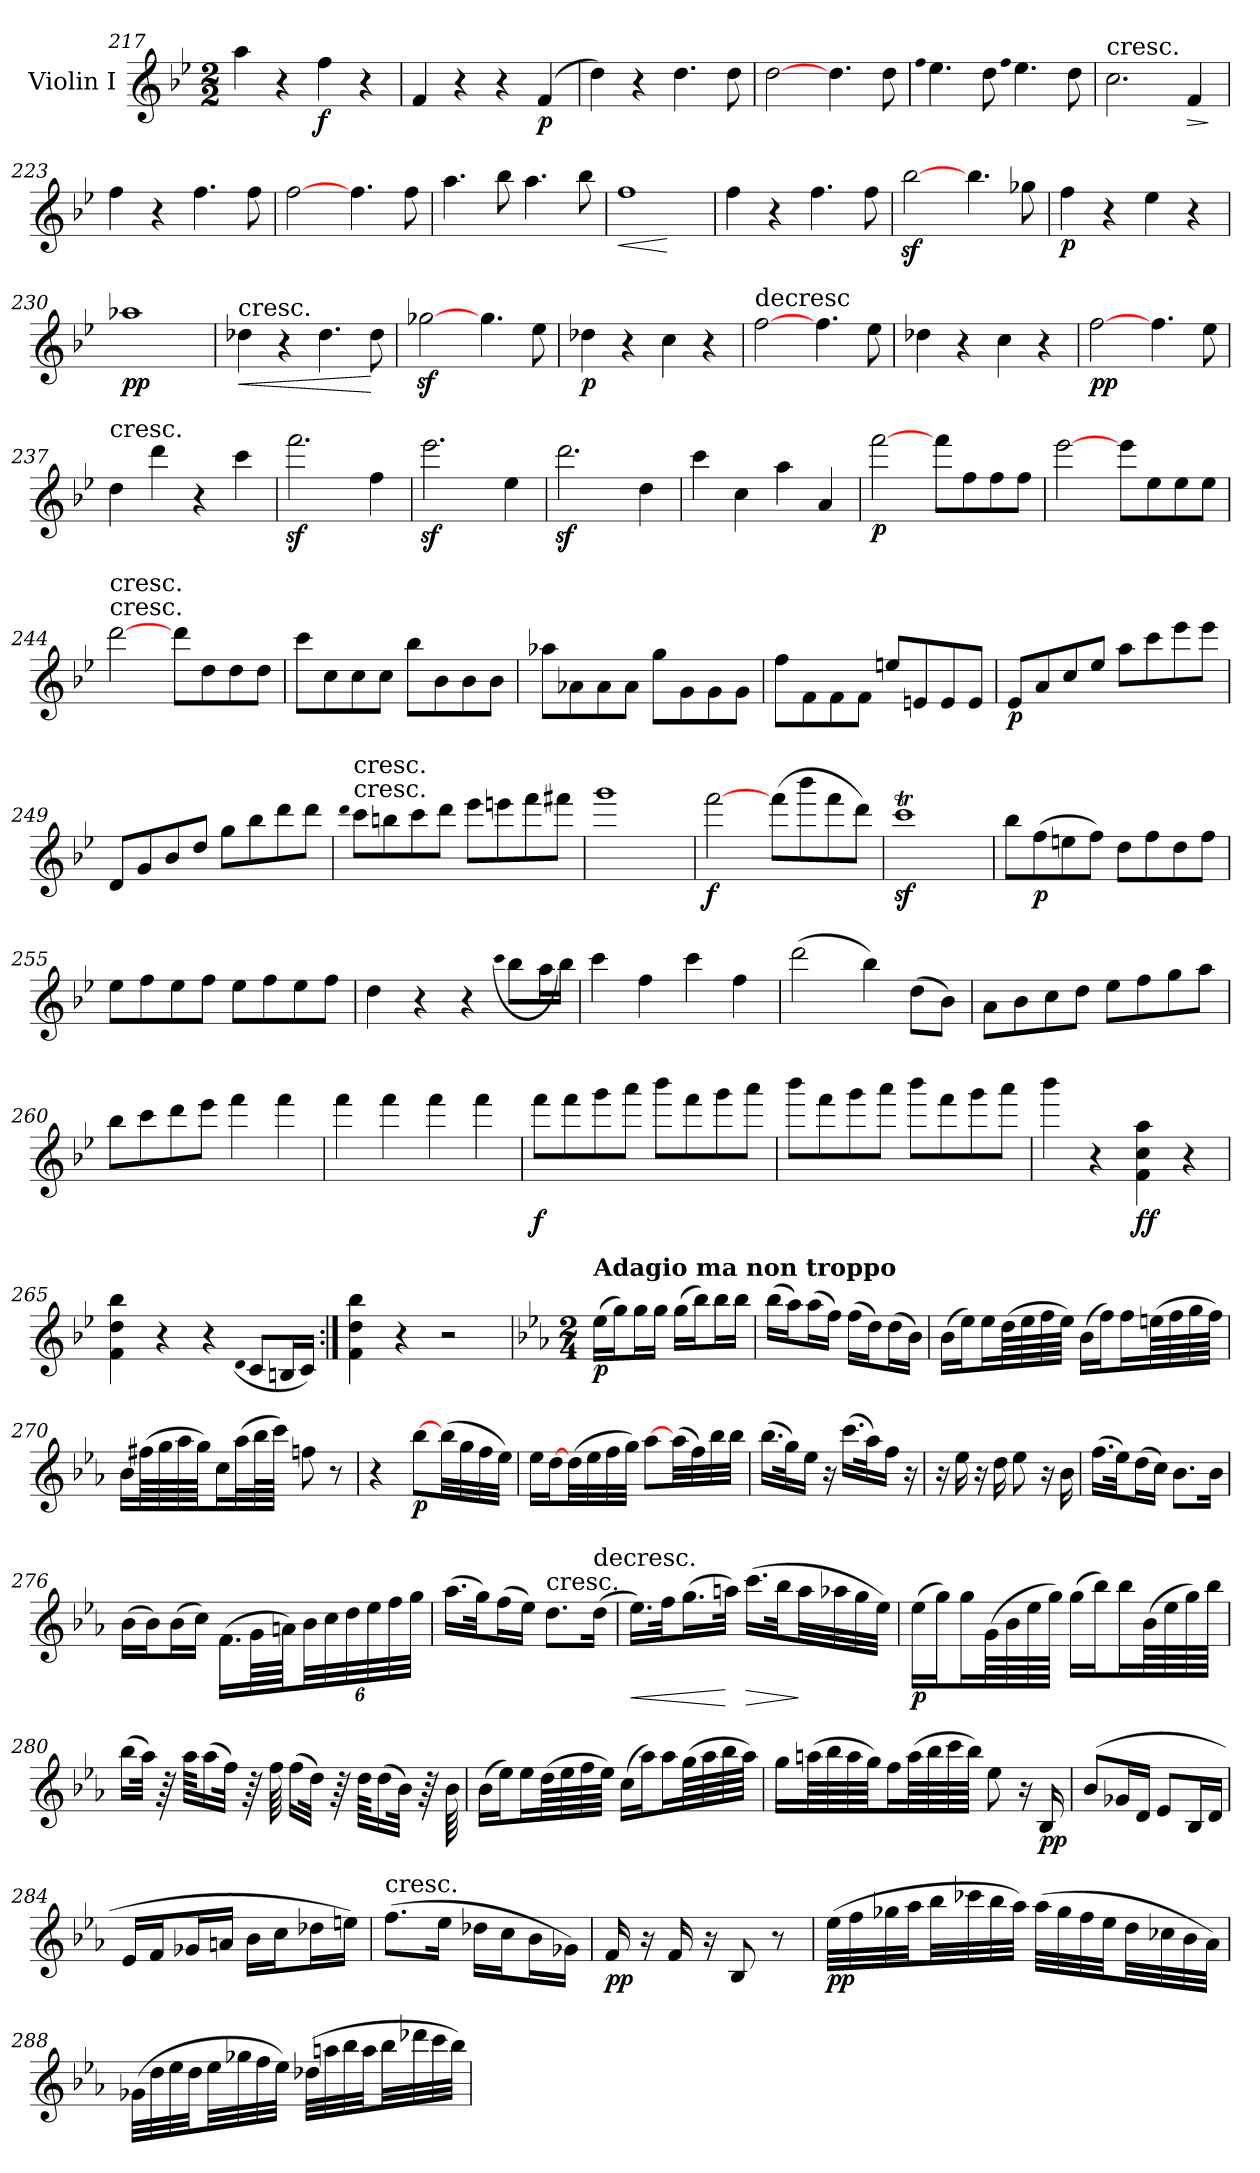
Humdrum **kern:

**kern	**dynam
*part1	*part1
*staff1	*staff1
*I"Violin I	*
*I'Vln	*
*clefG2	*
*k[b-e-]	*
*B-:	*
*M2/2	*
=217	=217
4aa	.
4r	.
4ff	f
4r	.
=218	=218
4f	.
4r	.
4r	.
(4f	p
=219	=219
4dd)	.
4r	.
4.dd	.
8dd	.
=220	=220
[2dd	.
4.dd	.
8dd	.
=221	=221
qqff	.
4.ee-	.
8dd	.
qqff	.
4.ee-	.
8dd	.
=222	=222
!LO:TX:t=cresc.	!
2.cc	.
!	!LO:HP:b
4f	>
.	]
=223	=223
4ff	.
4r	.
4.ff	.
8ff	.
=224	=224
[2ff	.
4.ff	.
8ff	.
=225	=225
4.aa	.
8bb-	.
4.aa	.
8bb-	.
=226	=226
!	!LO:HP:b
1ff	<
.	[
=227	=227
4ff	.
4r	.
4.ff	.
8ff	.
=228	=228
[2bb-z	.
4.bb-	.
8gg-X	.
=229	=229
4ff	p
4r	.
4ee-	.
4r	.
=230	=230
1aa-X	pp
=231	=231
!LO:TX:a:t=cresc.	!
!	!LO:HP:b
4dd-X	<
4r	.
4.dd-	.
8dd-	[
=232	=232
[2gg-Xz	.
4.gg-	.
8ee-	.
=233	=233
4dd-X	p
4r	.
4cc	.
4r	.
=234	=234
!LO:TX:a:t=decresc	!
[2ff	.
4.ff	.
8ee-	.
=235	=235
4dd-X	.
4r	.
4cc	.
4r	.
=236	=236
[2ff	pp
4.ff	.
8ee-	.
=237	=237
!LO:TX:a:t=cresc.	!
4dd	.
4ddd	.
4r	.
4ccc	.
=238	=238
2.fffz	.
4ff	.
=239	=239
2.eee-z	.
4ee-	.
=240	=240
2.dddz	.
4dd	.
=241	=241
4ccc	.
4cc	.
4aa	.
4a	.
=242	=242
[2fff	p
8fff\L	.
8ff\	.
8ff\	.
8ff\J	.
=243	=243
[2eee-	.
8eee-\L	.
8ee-\	.
8ee-\	.
8ee-\J	.
=244	=244
!LO:TX:t=cresc.	!
!LO:TX:a:t=cresc.	!
[2ddd	.
8ddd\L	.
8dd\	.
8dd\	.
8dd\J	.
=245	=245
8ccc\L	.
8cc\	.
8cc\	.
8cc\J	.
8bb-\L	.
8b-\	.
8b-\	.
8b-\J	.
=246	=246
8aa-X\L	.
8a-X\	.
8a-\	.
8a-\J	.
8gg\L	.
8g\	.
8g\	.
8g\J	.
=247	=247
8ff\L	.
8f\	.
8f\	.
8f\J	.
8een/L	.
8en/	.
8e/	.
8e/J	.
=248	=248
8e-/L	p
8a/	.
8cc/	.
8ee-/J	.
8aa\L	.
8ccc\	.
8eee-\	.
8eee-\J	.
=249	=249
8d/L	.
8g/	.
8b-/	.
8dd/J	.
8gg\L	.
8bb-\	.
8ddd\	.
8ddd\J	.
=250	=250
qqddd	.
!LO:TX:t=cresc.	!
!LO:TX:a:t=cresc.	!
8ccc\L	.
8bbn\	.
8ccc\	.
8ddd\J	.
8eee-\L	.
8eeen\	.
8fff\	.
8fff#X\J	.
=251	=251
1ggg	.
=252	=252
[2fff	f
(8fff\L	.
8bbb-\	.
8fff\	.
8ddd\J)	.
=253	=253
1ccczT	.
=254	=254
8bb-\L	.
(8ff\	p
8een\	.
8ff\J)	.
8dd\L	.
8ff\	.
8dd\	.
8ff\J	.
=255	=255
8ee-\L	.
8ff\	.
8ee-\	.
8ff\J	.
8ee-\L	.
8ff\	.
8ee-\	.
8ff\J	.
=256	=256
4dd	.
4r	.
4r	.
(qqccc	.
8bb-\L	.
16aa\L	.
16bb-\JJ)	.
=257	=257
4ccc	.
4ff	.
4ccc	.
4ff	.
=258	=258
(2ddd	.
4bb-)	.
(8dd\L	.
8b-\J)	.
=259	=259
8a\L	.
8b-\	.
8cc\	.
8dd\J	.
8ee-\L	.
8ff\	.
8gg\	.
8aa\J	.
=260	=260
8bb-\L	.
8ccc\	.
8ddd\	.
8eee-\J	.
4fff	.
4fff	.
=261	=261
4fff	.
4fff	.
4fff	.
4fff	.
=262	=262
8fff\L	f
8fff\	.
8ggg\	.
8aaa\J	.
8bbb-\L	.
8fff\	.
8ggg\	.
8aaa\J	.
=263	=263
8bbb-\L	.
8fff\	.
8ggg\	.
8aaa\J	.
8bbb-\L	.
8fff\	.
8ggg\	.
8aaa\J	.
=264	=264
4bbb-	.
4r	.
4f 4cc 4aa	ff
4r	.
=265	=265
4f 4dd 4bb-	.
4r	.
4r	.
(qqd	.
8c/L	.
16Bn/L	.
16c/JJ)	.
=266:|!	=266:|!
4f 4dd 4bb-	.
4r	.
2r	.
=267	=267
*k[b-e-a-]	*
*E-:	*
*M2/4	*
!LO:TX:a:B:t=Adagio ma non troppo	!
(16ee-\LL	p
16gg\J)	.
16gg\L	.
16gg\JJ	.
(16gg\LL	.
16bb-\J)	.
16bb-\L	.
16bb-\JJ	.
=268	=268
(16bb-\LL	.
16aa-\J)	.
(16aa-\L	.
16ff\JJ)	.
(16ff\LL	.
16dd\J)	.
(16dd\L	.
16b-\JJ)	.
=269	=269
(16b-\LL	.
16ee-\J)	.
16ee-\L	.
(64dd\LL	.
64ee-\	.
64ff\	.
64ee-\JJJJ)	.
(16b-\LL	.
16ff\J)	.
16ff\L	.
(64een\LL	.
64ff\	.
64gg\	.
64ff\JJJJ)	.
=270	=270
16b-\LL	.
(64ff#X\LL	.
64gg\	.
64aa-\	.
64gg\JJJ)	.
16cc\L	.
(32aa-\L	.
64bb-\L	.
64ccc\JJJJ)	.
8ffn	.
8r	.
=271	=271
4r	.
[8bb-\L	p
(32bb-\LL	.
32gg\	.
32ff\	.
32ee-\JJJ)	.
=272	=272
16ee-\LL	.
[16dd\J	.
(32dd\LL	.
32ee-\	.
32ff\	.
32gg\JJJ)	.
[8aa-\L	.
(32aa-\LL	.
32ff\)	.
32bb-\	.
32bb-\JJJ	.
=273	=273
(16.bb-\LL	.
32gg\k)	.
16ee-\JJ	.
16r	.
(16.ccc\LL	.
32aa-\k)	.
16ff\JJ	.
16r	.
=274	=274
16r	.
16ee-	.
16r	.
16dd	.
8ee-	.
16r	.
16b-	.
=275	=275
(16.ff\LL	.
32ee-\Jk)	.
(16dd\L	.
16cc\JJ)	.
8.b-\L	.
16b-\Jk	.
=276	=276
(16b-\LL	.
16b-\J)	.
(16b-\L	.
16cc\JJ)	.
(16.f\LL	.
64g\LL	.
64an\JJJ)	.
48b-\LL	.
48cc\	.
48dd\	.
48ee-\	.
48ff\	.
48gg\JJJ	.
=277	=277
(16.aa-\LL	.
32gg\Jk)	.
(16ff\L	.
16ee-\JJ)	.
!LO:TX:t=cresc.	!
8.dd\L	.
!LO:TX:t=decresc.	!
(16dd\Jk	.
=278	=278
!	!LO:HP:b
16.ee-\LL)	<
32ff\Jk	.
(16.gg\L	.
32aan\JJk)	[
!	!LO:HP:b
(16.ccc\LL	>
32bb-\Jk	.
32aa\LL	]
32aa-X\	.
32gg\	.
32ee-\JJJ)	.
=279	=279
(16ee-\LL	p
16gg\J)	.
16gg\L	.
(64g\LL	.
64b-\	.
64ee-\	.
64gg\JJJJ)	.
(16gg\LL	.
16bb-\J)	.
16bb-\L	.
(64b-\LL	.
64ee-\	.
64gg\)	.
64bb-\JJJJ	.
=280	=280
(16bb-\LL	.
32aa-\JJk)	.
64r	.
64aa-\KKLL	.
(16aa-\	.
32ff\JJk)	.
64r	.
64ff	.
(16ff\LL	.
32dd\JJk)	.
64r	.
64dd\KKLL	.
(16dd\	.
32b-\JJk)	.
64r	.
64b-	.
=281	=281
(16b-\LL	.
16ee-\J)	.
16ee-\L	.
(64dd\LL	.
64ee-\	.
64ff\	.
64ee-\JJJJ)	.
(16cc\LL	.
16aa-\J)	.
16aa-\L	.
(64gg\LL	.
64aa-\	.
64bb-\	.
64aa-\JJJJ)	.
=282	=282
16gg\LL	.
(64aan\LL	.
64bb-\	.
64aa\	.
64gg\JJJ)	.
16ff\L	.
(64aa\LL	.
64bb-\	.
64ccc\	.
64bb-\JJJJ)	.
8ee-	.
16r	.
16B-	pp
=283	=283
(8b-/L	.
16g-X/L	.
16d/JJ	.
8e-/L	.
16B-/L	.
16d/JJ	.
=284	=284
16e-/LL	.
16f/J	.
16g-X/L	.
16an/JJ	.
16b-\LL	.
16cc\J	.
16dd-X\L	.
16een\JJ)	.
=285	=285
!LO:TX:a:t=cresc.	!
(8.ff\L	.
16ee-\Jk	.
16dd-X\LL	.
16cc\J	.
16b-\L	.
16g-X\JJ)	.
=286	=286
16f	pp
16r	.
16f	.
16r	.
8B-	.
8r	.
=287	=287
(32ee-\LLL	pp
32ff\	.
32gg-X\	.
32aa-\JJ	.
32bb-\LL	.
32ccc-X\	.
32bb-\	.
32aa-\JJJ)	.
(32aa-\LLL	.
32gg-\	.
32ff\	.
32ee-\JJ	.
32dd\LL	.
32cc-X\	.
32b-\	.
32a-\JJJ)	.
=288	=288
(32g-X\LLL	.
32dd\	.
32ee-\	.
32dd\JJ	.
32ee-\LL	.
32gg-X\	.
32ff\	.
32ee-\JJJ)	.
(32dd-X\LLL	.
32aan\	.
32bb-\	.
32aa\JJ	.
32bb-\LL	.
32ddd-X\	.
32ccc\	.
32bb-\JJJ)	.
=	=
*-	*-
